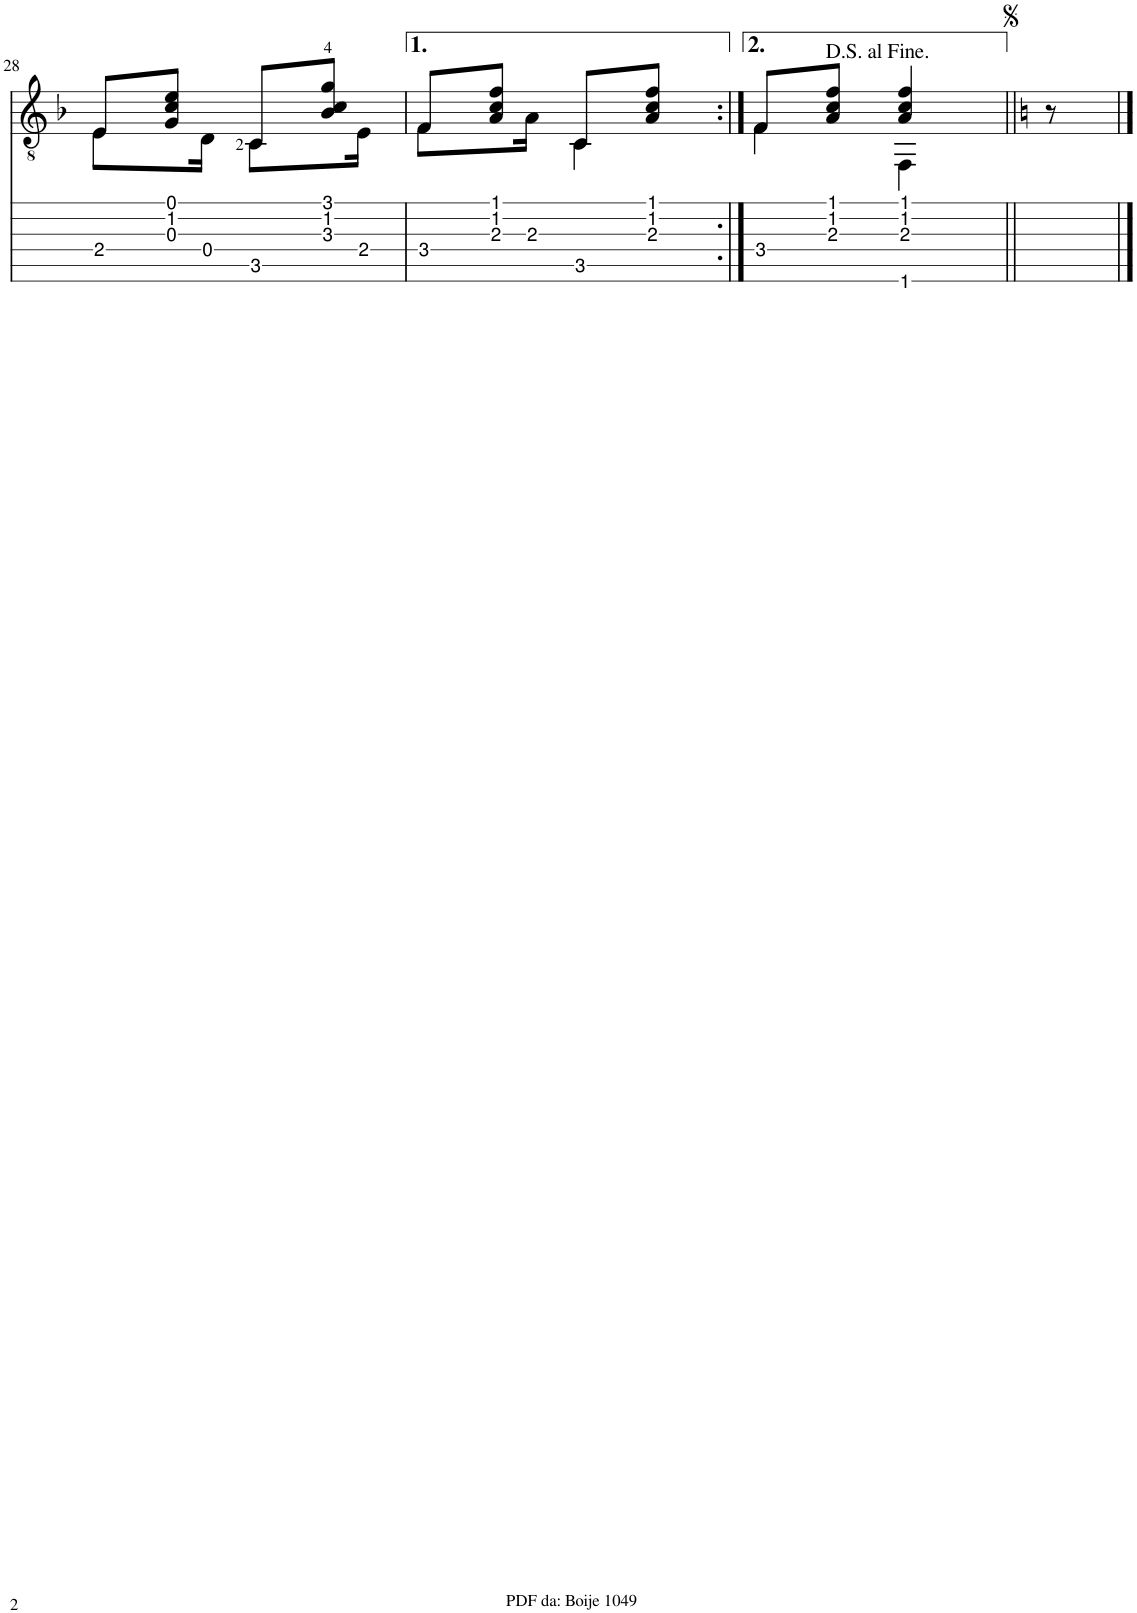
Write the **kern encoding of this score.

**kern	**kern
*part1	*part1
*staff2	*staff1
*I"Guitar	*
*I'Guit.	*
!!LO:PB:g=z
*	*clefGv2
*k[b-]	*k[b-]
*M2/4	*M2/4
=28	=28
*^	*^
8EL	8.EL	8E/L	8.E\L
8G\ 8c\ 8e\J	.	8G/ 8c/ 8e/J	.
.	16DJk	.	16D\Jk
8CL	8.CL	8C/L	8.C\L
8B-\ 8c\ 8g\J	.	8B-/ 8c/ 8g/J	.
.	16EJk	.	16E\Jk
=29	=29	=29	=29
8FL	8.FL	8F/L	8.F\L
8A\ 8c\ 8f\J	.	8A/ 8c/ 8f/J	.
.	16AJk	.	16A\Jk
8CL	4C	8C/L	4C\
8A\ 8c\ 8f\J	.	8A/ 8c/ 8f/J	.
=30:|!	=30:|!	=30:|!	=30:|!
8FL	4F	8F/L	4F\
8A\ 8c\ 8f\J	.	8A/ 8c/ 8f/J	.
4A 4c 4f	4FF	4A/ 4c/ 4f/	4FF\
*v	*v	*	*
*	*v	*v
=31||	=31||
*k[]	*k[]
8r	8r
==	==
*-	*-
